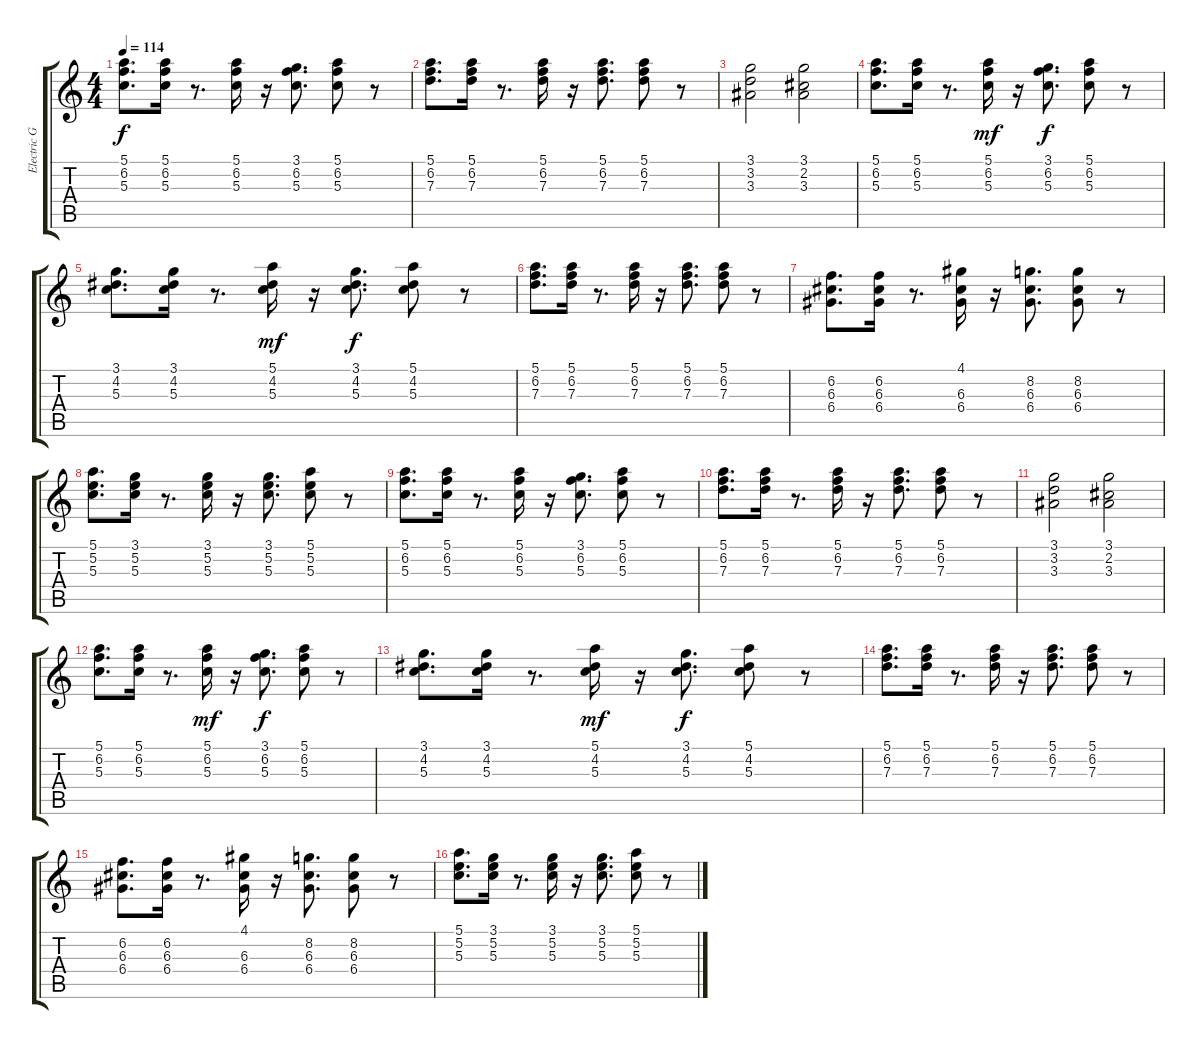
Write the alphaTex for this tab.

\track ("Electric Guitar (clean)" "Electric G") {instrument electricguitarclean}
\staff {score tabs}
\tuning (E4 B3 G3 D3 A2 E2) {hide}
\ts (4 4)
\tempo 114
\clef g2
\ks c
(5.1 6.2 5.3).8{d dy f} (5.1 6.2 5.3).16 r.8{d} (5.1 6.2 5.3).16 r.16 (3.1 6.2 5.3).8{d} (5.1 6.2 5.3).8 r.8 |
(5.1 6.2 7.3).8{d} (5.1 6.2 7.3).16 r.8{d} (5.1 6.2 7.3).16 r.16 (5.1 6.2 7.3).8{d} (5.1 6.2 7.3).8 r.8 |
(3.1 3.2 3.3).2 (3.1 2.2 3.3).2 |
(5.1 6.2 5.3).8{d} (5.1 6.2 5.3).16 r.8{d} (5.1 6.2 5.3).16{dy mf} r.16 (3.1 6.2 5.3).8{d dy f} (5.1 6.2 5.3).8 r.8 |
(3.1 4.2 5.3).8{d} (3.1 4.2 5.3).16 r.8{d} (5.1 4.2 5.3).16{dy mf} r.16 (3.1 4.2 5.3).8{d dy f} (5.1 4.2 5.3).8 r.8 |
(5.1 6.2 7.3).8{d} (5.1 6.2 7.3).16 r.8{d} (5.1 6.2 7.3).16 r.16 (5.1 6.2 7.3).8{d} (5.1 6.2 7.3).8 r.8 |
(6.2 6.3 6.4).8{d} (6.2 6.3 6.4).16 r.8{d} (4.1 6.3 6.4).16 r.16 (8.2 6.3 6.4).8{d} (8.2 6.3 6.4).8 r.8 |
(5.1 5.2 5.3).8{d} (3.1 5.2 5.3).16 r.8{d} (3.1 5.2 5.3).16 r.16 (3.1 5.2 5.3).8{d} (5.1 5.2 5.3).8 r.8 |
(5.1 6.2 5.3).8{d} (5.1 6.2 5.3).16 r.8{d} (5.1 6.2 5.3).16 r.16 (3.1 6.2 5.3).8{d} (5.1 6.2 5.3).8 r.8 |
(5.1 6.2 7.3).8{d} (5.1 6.2 7.3).16 r.8{d} (5.1 6.2 7.3).16 r.16 (5.1 6.2 7.3).8{d} (5.1 6.2 7.3).8 r.8 |
(3.1 3.2 3.3).2 (3.1 2.2 3.3).2 |
(5.1 6.2 5.3).8{d} (5.1 6.2 5.3).16 r.8{d} (5.1 6.2 5.3).16{dy mf} r.16 (3.1 6.2 5.3).8{d dy f} (5.1 6.2 5.3).8 r.8 |
(3.1 4.2 5.3).8{d} (3.1 4.2 5.3).16 r.8{d} (5.1 4.2 5.3).16{dy mf} r.16 (3.1 4.2 5.3).8{d dy f} (5.1 4.2 5.3).8 r.8 |
(5.1 6.2 7.3).8{d} (5.1 6.2 7.3).16 r.8{d} (5.1 6.2 7.3).16 r.16 (5.1 6.2 7.3).8{d} (5.1 6.2 7.3).8 r.8 |
(6.2 6.3 6.4).8{d} (6.2 6.3 6.4).16 r.8{d} (4.1 6.3 6.4).16 r.16 (8.2 6.3 6.4).8{d} (8.2 6.3 6.4).8 r.8 |
(5.1 5.2 5.3).8{d} (3.1 5.2 5.3).16 r.8{d} (3.1 5.2 5.3).16 r.16 (3.1 5.2 5.3).8{d} (5.1 5.2 5.3).8 r.8
